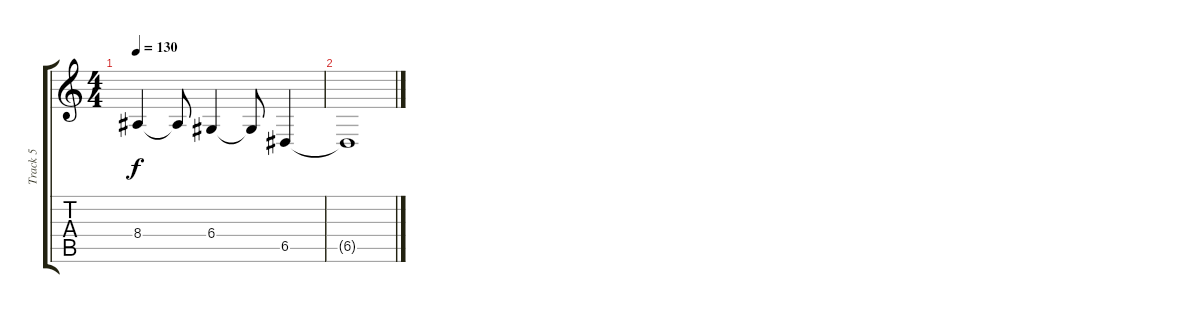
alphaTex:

\track ("Track 5" "Track 5") {instrument voiceoohs}
\staff {score tabs}
\tuning (E4 B3 G3 D3 A2 E2) {hide}
\ts (4 4)
\tempo 130
\clef g2
\ks c
8.4.4{dy f} 8.4{t}.8 6.4.4 6.4{t}.8 6.5.4 |
6.5{t}.1
